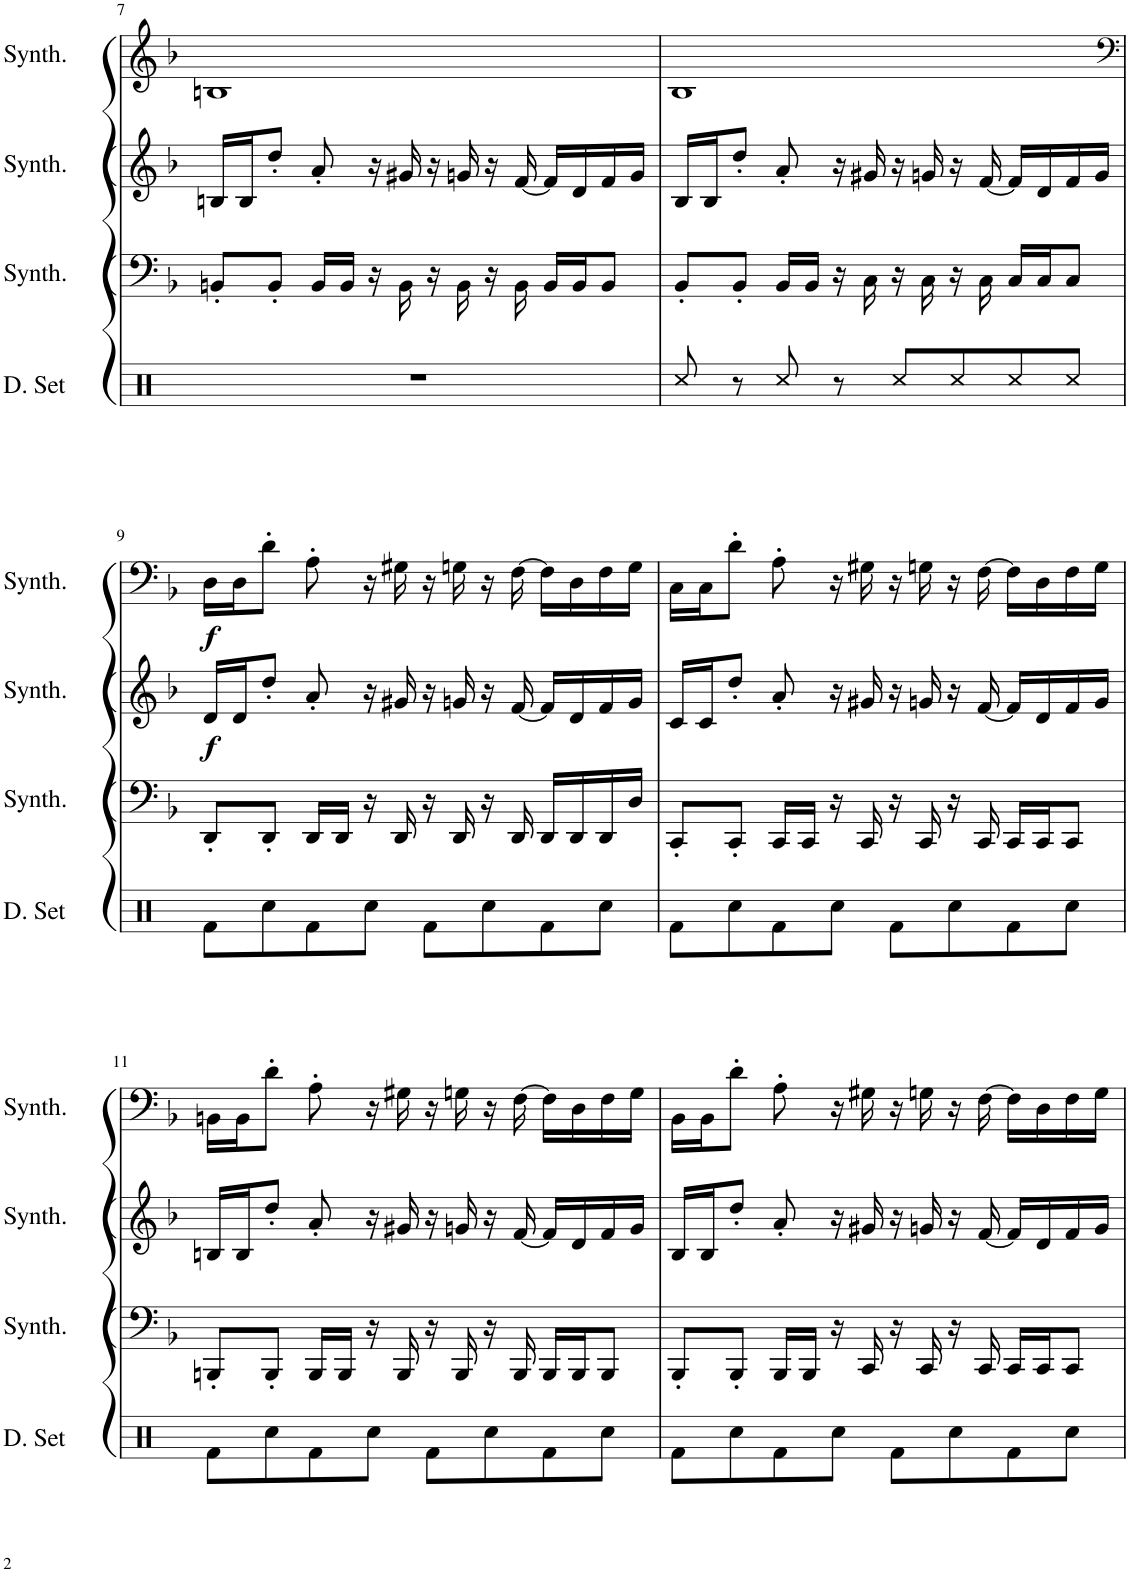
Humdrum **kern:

**kern	**kern	**kern	**dynam	**kern	**dynam
*part4	*part3	*part2	*part2	*part1	*part1
*staff4	*staff3	*staff2	*staff2	*staff1	*staff1
*I"Drumset	*I"Saw Synthesizer	*I"Square Synthesizer	*	*I"Square Synthesizer	*
*I'D. Set	*I'Synth.	*I'Synth.	*	*I'Synth.	*
!!LO:PB:g=z
*clefX	*clefF4	*clefG2	*	*clefG2	*
*k[]	*k[b-]	*k[b-]	*	*k[b-]	*
*M4/4	*M4/4	*M4/4	*	*M4/4	*
=7	=7	=7	=7	=7	=7
1r	8BBn'</L	16Bn/LL	.	1Bn	.
.	.	16B/J	.	.	.
.	8BB'</J	8dd'/J	.	.	.
.	16BB/LL	8a'/	.	.	.
.	16BB/JJ	.	.	.	.
.	16r	16r	.	.	.
.	16BB\	16g#X/	.	.	.
.	16r	16r	.	.	.
.	16BB\	16gn/	.	.	.
.	16r	16r	.	.	.
.	16BB\	[16f/	.	.	.
.	16BB/LL	16f/LL]	.	.	.
.	16BB/J	16d/	.	.	.
.	8BB/J	16f/	.	.	.
.	.	16g/JJ	.	.	.
=8	=8	=8	=8	=8	=8
8Rcc/	8BB-'</L	16B-/LL	.	1B-	.
.	.	16B-/J	.	.	.
8r	8BB-'</J	8dd'/J	.	.	.
8Rcc/	16BB-/LL	8a'/	.	.	.
.	16BB-/JJ	.	.	.	.
8r	16r	16r	.	.	.
.	16C\	16g#X/	.	.	.
8Rcc/L	16r	16r	.	.	.
.	16C\	16gn/	.	.	.
8Rcc/	16r	16r	.	.	.
.	16C\	[16f/	.	.	.
8Rcc/	16C/LL	16f/LL]	.	.	.
.	16C/J	16d/	.	.	.
8Rcc/J	8C/J	16f/	.	.	.
.	.	16g/JJ	.	.	.
!!LO:LB:g=z
=9	=9	=9	=9	=9	=9
*	*	*	*	*clefF4	*
!	!	!	!LO:DY:b	!	!LO:DY:b
8Rf\L	8DD'/L	16d/LL	f	16D\LL	f
.	.	16d/J	.	16D\J	.
8Rcc\	8DD'/J	8dd'/J	.	8d'\J	.
8Rf\	16DD/LL	8a'/	.	8A'\	.
.	16DD/JJ	.	.	.	.
8Rcc\J	16r	16r	.	16r	.
.	16DD/	16g#X/	.	16G#X\	.
8Rf\L	16r	16r	.	16r	.
.	16DD/	16gn/	.	16Gn\	.
8Rcc\	16r	16r	.	16r	.
.	16DD/	[16f/	.	[16F\	.
8Rf\	16DD/LL	16f/LL]	.	16F\LL]	.
.	16DD/	16d/	.	16D\	.
8Rcc\J	16DD/	16f/	.	16F\	.
.	16D/JJ	16g/JJ	.	16G\JJ	.
=10	=10	=10	=10	=10	=10
8Rf\L	8CC'/L	16c/LL	.	16C\LL	.
.	.	16c/J	.	16C\J	.
8Rcc\	8CC'/J	8dd'/J	.	8d'\J	.
8Rf\	16CC/LL	8a'/	.	8A'\	.
.	16CC/JJ	.	.	.	.
8Rcc\J	16r	16r	.	16r	.
.	16CC/	16g#X/	.	16G#X\	.
8Rf\L	16r	16r	.	16r	.
.	16CC/	16gn/	.	16Gn\	.
8Rcc\	16r	16r	.	16r	.
.	16CC/	[16f/	.	[16F\	.
8Rf\	16CC/LL	16f/LL]	.	16F\LL]	.
.	16CC/J	16d/	.	16D\	.
8Rcc\J	8CC/J	16f/	.	16F\	.
.	.	16g/JJ	.	16G\JJ	.
!!LO:LB:g=z
=11	=11	=11	=11	=11	=11
8Rf\L	8BBBn'/L	16Bn/LL	.	16BBn\LL	.
.	.	16B/J	.	16BB\J	.
8Rcc\	8BBB'/J	8dd'/J	.	8d'\J	.
8Rf\	16BBB/LL	8a'/	.	8A'\	.
.	16BBB/JJ	.	.	.	.
8Rcc\J	16r	16r	.	16r	.
.	16BBB/	16g#X/	.	16G#X\	.
8Rf\L	16r	16r	.	16r	.
.	16BBB/	16gn/	.	16Gn\	.
8Rcc\	16r	16r	.	16r	.
.	16BBB/	[16f/	.	[16F\	.
8Rf\	16BBB/LL	16f/LL]	.	16F\LL]	.
.	16BBB/J	16d/	.	16D\	.
8Rcc\J	8BBB/J	16f/	.	16F\	.
.	.	16g/JJ	.	16G\JJ	.
=12	=12	=12	=12	=12	=12
8Rf\L	8BBB-'/L	16B-/LL	.	16BB-\LL	.
.	.	16B-/J	.	16BB-\J	.
8Rcc\	8BBB-'/J	8dd'/J	.	8d'\J	.
8Rf\	16BBB-/LL	8a'/	.	8A'\	.
.	16BBB-/JJ	.	.	.	.
8Rcc\J	16r	16r	.	16r	.
.	16CC/	16g#X/	.	16G#X\	.
8Rf\L	16r	16r	.	16r	.
.	16CC/	16gn/	.	16Gn\	.
8Rcc\	16r	16r	.	16r	.
.	16CC/	[16f/	.	[16F\	.
8Rf\	16CC/LL	16f/LL]	.	16F\LL]	.
.	16CC/J	16d/	.	16D\	.
8Rcc\J	8CC/J	16f/	.	16F\	.
.	.	16g/JJ	.	16G\JJ	.
=	=	=	=	=	=
*-	*-	*-	*-	*-	*-
